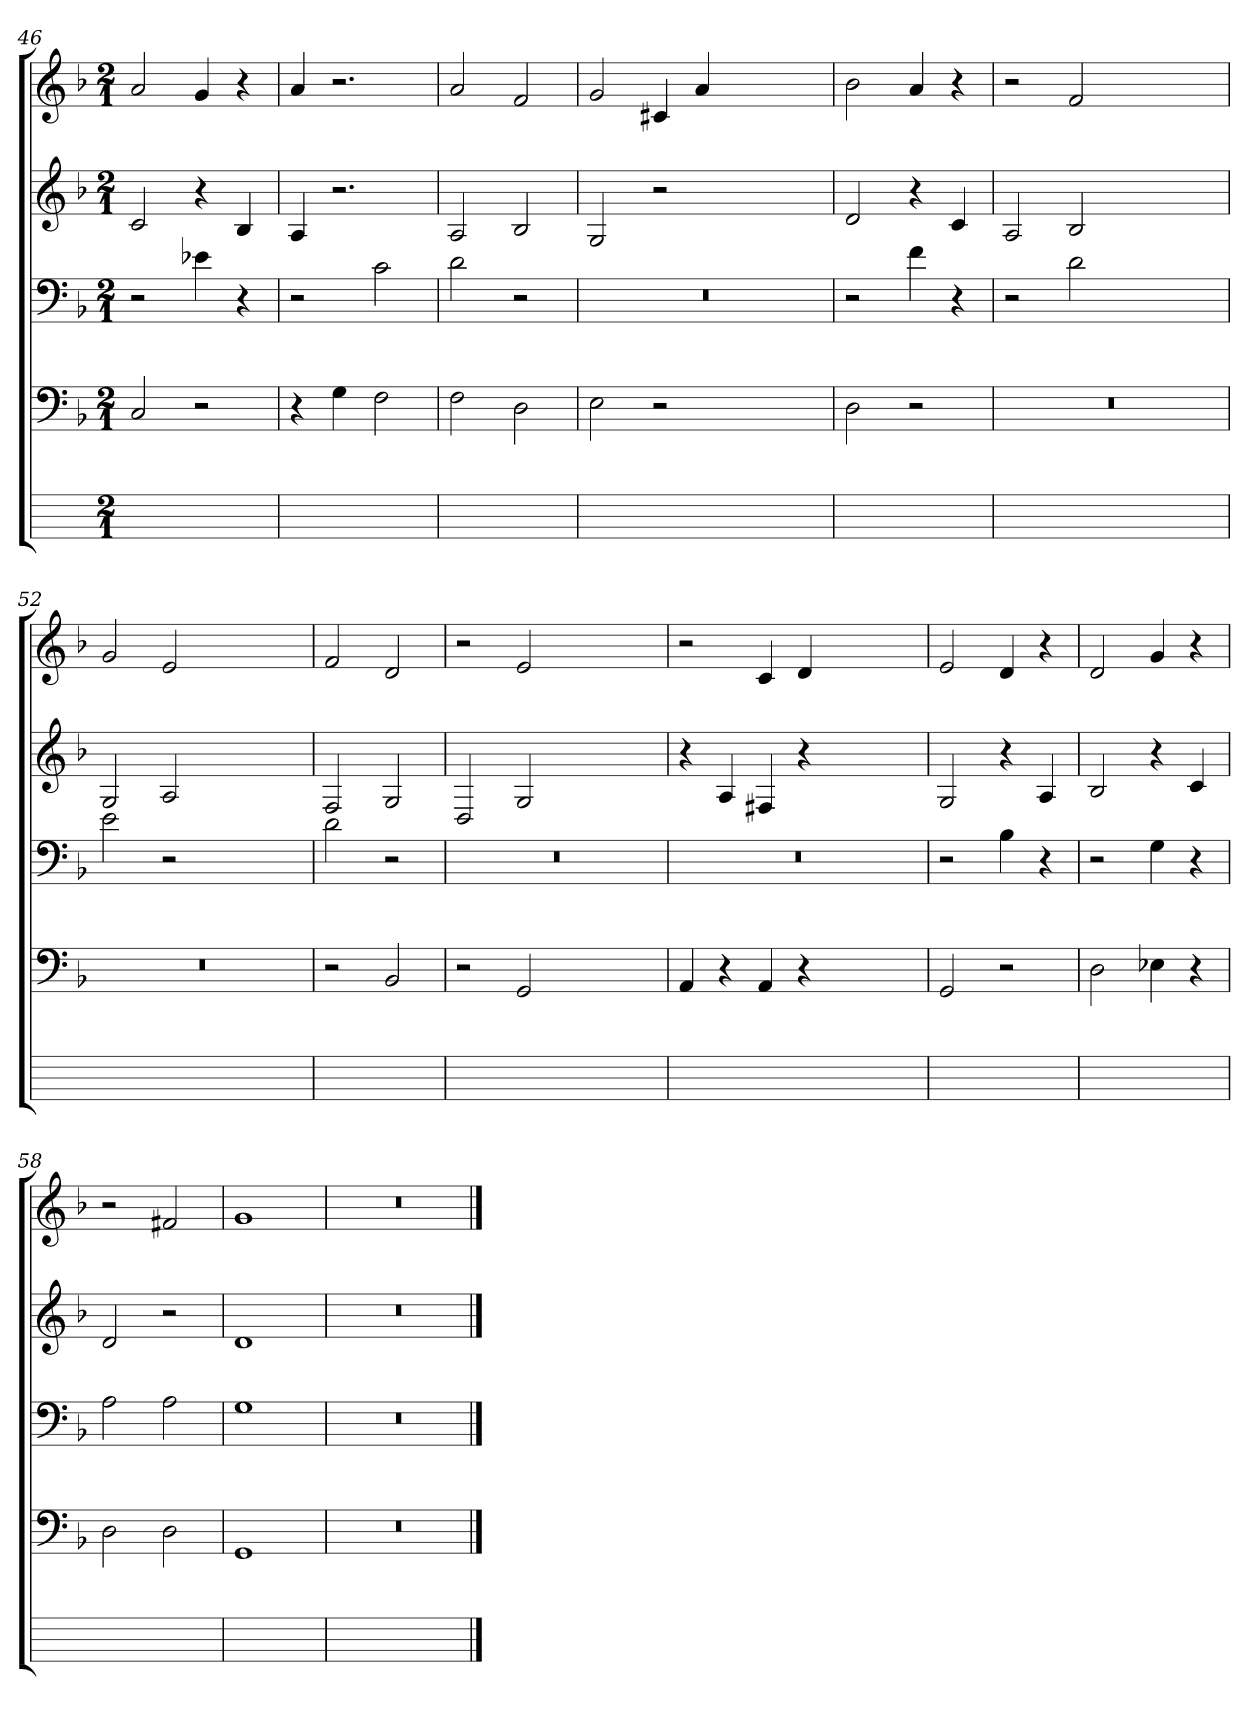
**kern	**kern	**kern	**kern	**kern
*part5	*part4	*part3	*part2	*part1
*staff5	*staff4	*staff3	*staff2	*staff1
*	*clefF4	*clefF4	*clefG2	*clefG2
*	*k[b-]	*k[b-]	*k[b-]	*k[b-]
*	*F:	*F:	*F:	*F:
*M2/1	*M2/1	*M2/1	*M2/1	*M2/1
=46	=46	=46	=46	=46
1ryy	2C	2r	2c	2a
.	2r	4e-X	4r	4g
.	.	4r	4B-i	4r
=47	=47	=47	=47	=47
1ryy	4r	2r	4A	4a
.	4Gi	.	2.r	2.r
.	2F	2c	.	.
=48	=48	=48	=48	=48
1ryy	2Fj	2d	2A	2aj
.	2D	2r	2B-	2f
=49	=49	=49	=49	=49
0ryy	2E	0r	2G	2g
.	2r	.	2r	4c#Xi
.	.	.	.	4a
.	1ryy	.	1ryy	1ryy
=50	=50	=50	=50	=50
1ryy	2D	2r	2d	2b-
.	2r	4f	4r	4a
.	.	4r	4c	4r
=51	=51	=51	=51	=51
0ryy	0r	2r	2A	2r
.	.	2d	2B-	2f
.	.	1ryy	1ryy	1ryy
=52	=52	=52	=52	=52
0ryy	0r	2e	2G	2g
.	.	2r	2A	2e
.	.	1ryy	1ryy	1ryy
=53	=53	=53	=53	=53
1ryy	2r	2d	2F	2f
.	2BB-	2r	2G	2d
=54	=54	=54	=54	=54
0ryy	2r	0r	2D	2r
.	2GG	.	2G	2e
.	1ryy	.	1ryy	1ryy
=55	=55	=55	=55	=55
0ryy	4AA	0r	4r	2r
.	4r	.	4AZ	.
.	4AAj	.	4F#XV	4c
.	4r	.	4r	4di
.	1ryy	.	1ryy	1ryy
=56	=56	=56	=56	=56
1ryy	2GG	2r	2G	2e
.	2r	4B-	4r	4d
.	.	4r	4A	4r
=57	=57	=57	=57	=57
1ryy	2D	2r	2B-	2dj
.	4E-X	4G	4r	4g
.	4r	4r	4ci	4r
=58	=58	=58	=58	=58
1ryy	2D	2A	2d	2r
.	2Dj	2Aj	2r	2f#X
=59	=59	=59	=59	=59
1ryy	1GG	1G	1dj	1g
=60	=60	=60	=60	=60
0ryy	0r	0r	0r	0r
==	==	==	==	==
*-	*-	*-	*-	*-
